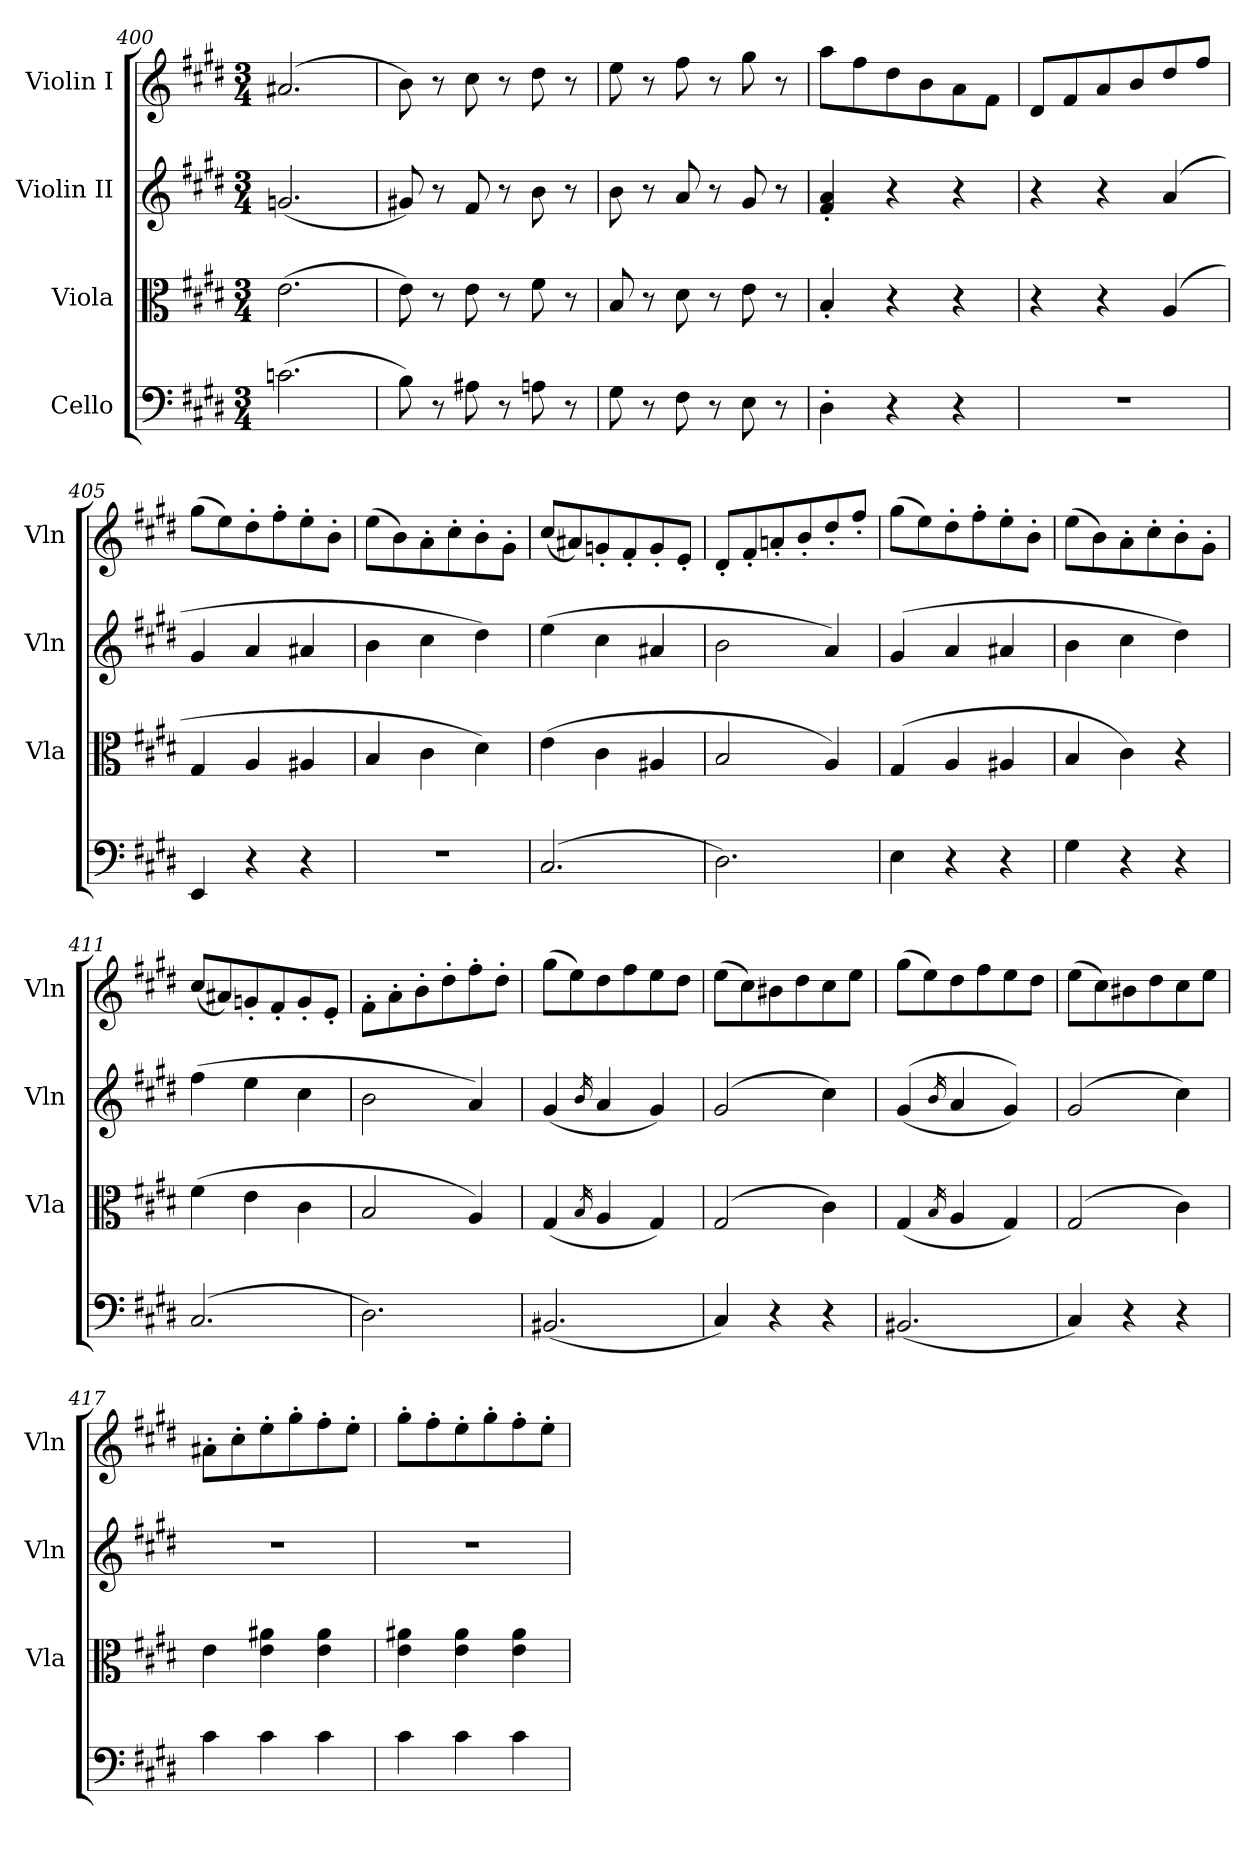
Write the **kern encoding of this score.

**kern	**kern	**kern	**kern
*part4	*part3	*part2	*part1
*staff4	*staff3	*staff2	*staff1
*I"Cello	*I"Viola	*I"Violin II	*I"Violin I
*	*I'Vla	*I'Vln	*I'Vln
*clefF4	*clefC3	*clefG2	*clefG2
*k[f#c#g#d#]	*k[f#c#g#d#]	*k[f#c#g#d#]	*k[f#c#g#d#]
*M3/4	*M3/4	*M3/4	*M3/4
=400	=400	=400	=400
(>2.cn\	(>2.e\	(<2.gn/	(<2.a#X/
=401	=401	=401	=401
8B\)	8e\)	8g#X/)	8b\)
8r	8r	8r	8r
8A#X\	8e\	8f#/	8cc#\
8r	8r	8r	8r
8An\	8f#\	8b\	8dd#\
8r	8r	8r	8r
=402	=402	=402	=402
8G#\	8B/	8b\	8ee\
8r	8r	8r	8r
8F#\	8d#\	8a/	8ff#\
8r	8r	8r	8r
8E\	8e\	8g#/	8gg#\
8r	8r	8r	8r
=403	=403	=403	=403
4D#'\	4B'/	4f#/' 4a/'	8aa\L
.	.	.	8ff#\
4r	4r	4r	8dd#\
.	.	.	8b\
4r	4r	4r	8a\
.	.	.	8f#\J
=404	=404	=404	=404
2.r	4r	4r	8d#/L
.	.	.	8f#/
.	4r	4r	8a/
.	.	.	8b/
.	(>4A/	(>4a/	8dd#/
.	.	.	8ff#/J
=405	=405	=405	=405
4EE/	4G#/	4g#/	(>8gg#\L
.	.	.	8ee\)
4r	4A/	4a/	8dd#'\
.	.	.	8ff#'\
4r	4A#X/	4a#X/	8ee'\
.	.	.	8b'\J
=406	=406	=406	=406
2.r	4B/	4b\	(>8ee\L
.	.	.	8b\)
.	4c#\	4cc#\	8a'\
.	.	.	8cc#'\
.	4d#\)	4dd#\)	8b'\
.	.	.	8g#'\J
!!LO:LB:g=z
=407	=407	=407	=407
(<2.C#/	(>4e\	(>4ee\	(<8cc#/L
.	.	.	8a#X/)
.	4c#\	4cc#\	8gn'/
.	.	.	8f#'/
.	4A#X/	4a#X/	8g'/
.	.	.	8e'/J
=408	=408	=408	=408
2.D#\)	2B/	2b\	8d#'/L
.	.	.	8f#'/
.	.	.	8an'/
.	.	.	8b'/
.	4A/)	4a/)	8dd#'/
.	.	.	8ff#'/J
=409	=409	=409	=409
4E\	(>4G#/	(>4g#/	(>8gg#\L
.	.	.	8ee\)
4r	4A/	4a/	8dd#'\
.	.	.	8ff#'\
4r	4A#X/	4a#X/	8ee'\
.	.	.	8b'\J
=410	=410	=410	=410
4G#\	4B/	4b\	(>8ee\L
.	.	.	8b\)
4r	4c#\)	4cc#\	8a'\
.	.	.	8cc#'\
4r	4r	4dd#\)	8b'\
.	.	.	8g#'\J
=411	=411	=411	=411
(<2.C#/	(>4f#\	(>4ff#\	(<8cc#/L
.	.	.	8a#X/)
.	4e\	4ee\	8gn'/
.	.	.	8f#'/
.	4c#\	4cc#\	8g'/
.	.	.	8e'/J
=412	=412	=412	=412
2.D#\)	2B/	2b\	8f#'\L
.	.	.	8a'\
.	.	.	8b'\
.	.	.	8dd#'\
.	4A/)	4a/)	8ff#'\
.	.	.	8dd#'\J
=413	=413	=413	=413
(<2.BB#X/	(<4G#/	(<4g#/	(>8gg#\L
.	.	.	8ee\)
.	16qB/	16qb/	.
.	4A/	4a/	8dd#\
.	.	.	8ff#\
.	4G#/)	4g#/)	8ee\
.	.	.	8dd#\J
=414	=414	=414	=414
4C#/)	(>2G#/	(>2g#/	(>8ee\L
.	.	.	8cc#\)
4r	.	.	8b#X\
.	.	.	8dd#\
4r	4c#\)	4cc#\)	8cc#\
.	.	.	8ee\J
=415	=415	=415	=415
(<2.BB#X/	(<4G#/	(<(<4g#/	(>8gg#\L
.	.	.	8ee\)
.	16qB/	16qb/	.
.	4A/	4a/	8dd#\
.	.	.	8ff#\
.	4G#/)	4g#/))	8ee\
.	.	.	8dd#\J
=416	=416	=416	=416
4C#/)	(>2G#/	(>2g#/	(>8ee\L
.	.	.	8cc#\)
4r	.	.	8b#X\
.	.	.	8dd#\
4r	4c#\)	4cc#\)	8cc#\
.	.	.	8ee\J
=417	=417	=417	=417
4c#\	4e\	2.r	8a#X'\L
.	.	.	8cc#'\
4c#\	4e\ 4a#X\	.	8ee'\
.	.	.	8gg#'\
4c#\	4e\ 4a#\	.	8ff#'\
.	.	.	8ee'\J
=418	=418	=418	=418
4c#\	4e\ 4a#X\	2.r	8gg#'\L
.	.	.	8ff#'\
4c#\	4e\ 4a#\	.	8ee'\
.	.	.	8gg#'\
4c#\	4e\ 4a#\	.	8ff#'\
.	.	.	8ee'\J
=	=	=	=
*-	*-	*-	*-
